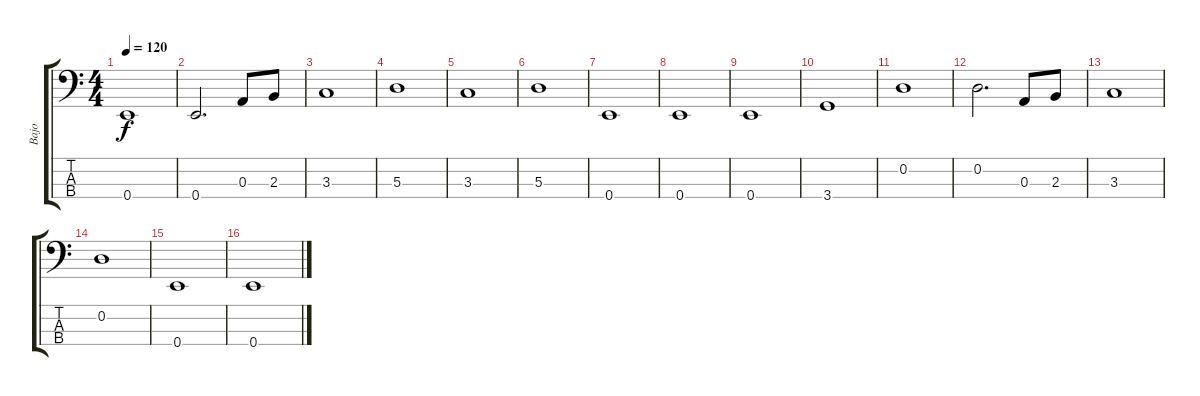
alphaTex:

\track ("Bajo" "Bajo") {instrument electricbassfinger}
\staff {score tabs}
\tuning (G2 D2 A1 E1) {hide}
\ts (4 4)
\tempo 120
\clef f4
\ks c
0.4.1{dy f} |
0.4.2{d} 0.3.8 2.3.8 |
3.3.1 |
5.3.1 |
3.3.1 |
5.3.1 |
0.4.1 |
0.4.1 |
0.4.1 |
3.4.1 |
0.2.1 |
0.2.2{d} 0.3.8 2.3.8 |
3.3.1 |
0.2.1 |
0.4.1 |
0.4.1
